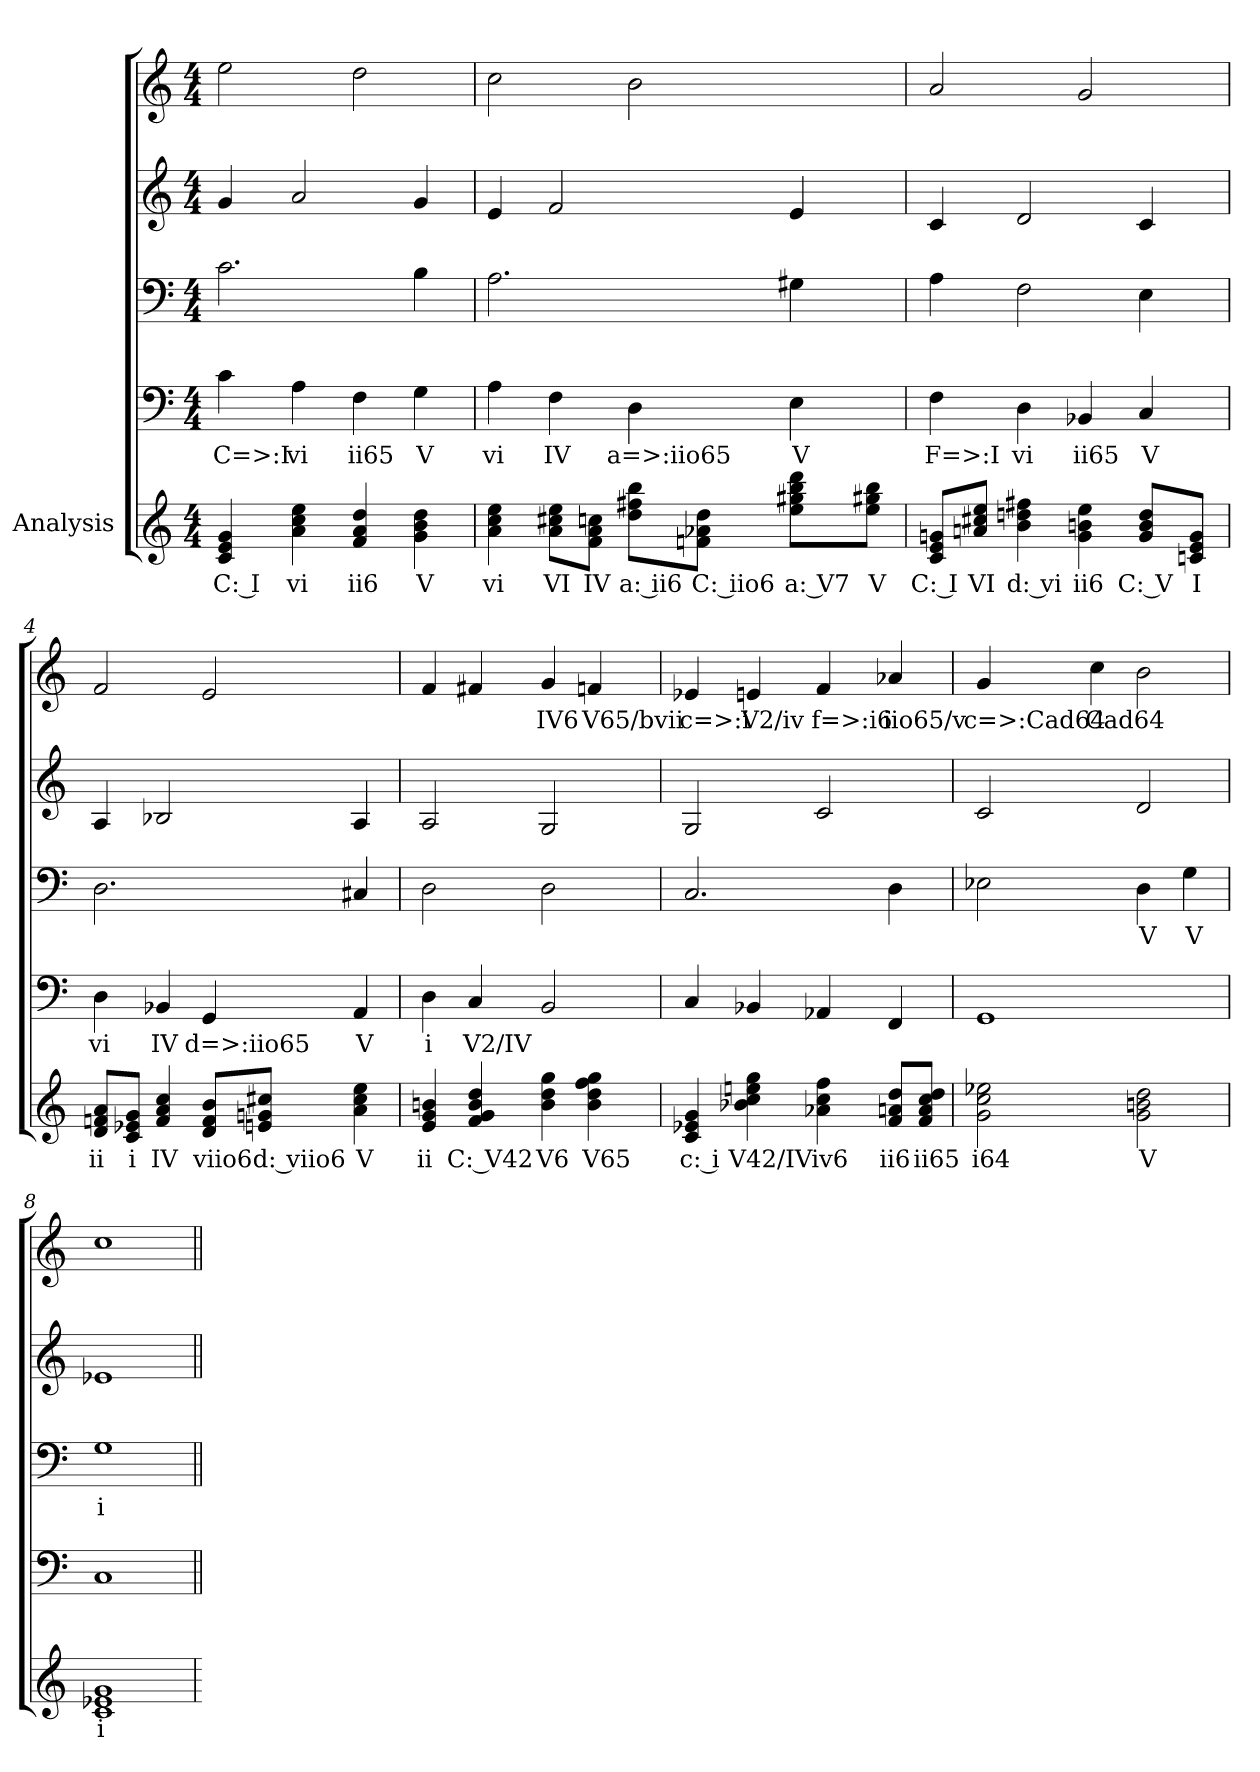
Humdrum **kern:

**kern	**text	**kern	**text	**kern	**text	**kern	**kern	**text
*part5	*part5	*part4	*part4	*part3	*part3	*part2	*part1	*part1
*staff5	*staff5	*staff4	*staff4	*staff3	*staff3	*staff2	*staff1	*staff1
*I"Analysis	*	*	*	*	*	*	*	*
*	*	*clefF4	*	*clefF4	*	*clefG2	*clefG2	*
*k[]	*	*k[]	*	*k[]	*	*k[]	*k[]	*
*M4/4	*	*M4/4	*	*M4/4	*	*M4/4	*M4/4	*
=1	=1	=1	=1	=1	=1	=1	=1	=1
4c 4e 4g	C: I	4c	C=>:I	2.c	.	4g	2ee	.
4a 4cc 4ee	vi	4A	vi	.	.	2a	.	.
4f 4a 4dd	ii6	4F	ii65	.	.	.	2dd	.
4g 4b 4dd	V	4G	V	4B	.	4g	.	.
=2	=2	=2	=2	=2	=2	=2	=2	=2
4a 4cc 4ee	vi	4A	vi	2.A	.	4e	2cc	.
8a 8cc#X 8eeL	VI	4F	IV	.	.	2f	.	.
8f 8a 8ccnJ	IV	.	.	.	.	.	.	.
8dd 8ff#X 8bbL	a: ii6	4D	a=>:iio65	.	.	.	2b	.
8fn 8a-X 8ddJ	C: iio6	.	.	.	.	.	.	.
8ee 8gg#X 8bb 8dddL	a: V7	4E	V	4G#X	.	4e	.	.
8ee 8gg#X 8bbJ	V	.	.	.	.	.	.	.
=3	=3	=3	=3	=3	=3	=3	=3	=3
8c 8e 8gnL	C: I	4F	F=>:I	4A	.	4c	2a	.
8an 8cc#X 8eeJ	VI	.	.	.	.	.	.	.
4b 4ddn 4ff#X	d: vi	4D	vi	2F	.	2d	.	.
4g 4bn 4ee	ii6	4BB-X	ii65	.	.	.	2g	.
8g 8b 8ddL	C: V	4C	V	4E	.	4c	.	.
8cn 8e 8gJ	I	.	.	.	.	.	.	.
=4	=4	=4	=4	=4	=4	=4	=4	=4
8d 8fn 8aL	ii	4D	vi	2.D	.	4A	2f	.
8c 8e-X 8gJ	i	.	.	.	.	.	.	.
4f 4a 4cc	IV	4BB-X	IV	.	.	2B-X	.	.
8d 8f 8bL	viio6	4GG	d=>:iio65	.	.	.	2e	.
8en 8gn 8cc#XJ	d: viio6	.	.	.	.	.	.	.
4a 4cc# 4ee	V	4AA	V	4C#X	.	4A	.	.
=5	=5	=5	=5	=5	=5	=5	=5	=5
4e 4g 4bn	ii	4D	i	2D	.	2A	4f	.
4f 4g 4b 4dd	C: V42	4C	V2/IV	.	.	.	4f#X	.
4b 4dd 4gg	V6	2BB	.	2D	.	2G	4g	IV6
4b 4dd 4ff 4gg	V65	.	.	.	.	.	4fn	V65/bvii
=6	=6	=6	=6	=6	=6	=6	=6	=6
4c 4e-X 4g	c: i	4C	.	2.C	.	2G	4e-X	c=>:i
4b-X 4cc 4een 4gg	V42/IV	4BB-X	.	.	.	.	4en	V2/iv
4a-X 4cc 4ff	iv6	4AA-X	.	.	.	2c	4f	f=>:i6
8f 8an 8ddL	ii6	4FF	.	4D	.	.	4a-X	iio65/v
8f 8a 8cc 8ddJ	ii65	.	.	.	.	.	.	.
=7	=7	=7	=7	=7	=7	=7	=7	=7
2g 2cc 2ee-X	i64	1GG	.	2E-X	.	2c	4g	c=>:Cad64
.	.	.	.	.	.	.	4cc	Cad64
2g 2bn 2dd	V	.	.	4D	V	2d	2b	.
.	.	.	.	4G	V	.	.	.
=8	=8	=8	=8	=8	=8	=8	=8	=8
1c 1e-X 1g	i	1C	.	1G	i	1e-X	1cc	.
=	=||	=||	=||	=||	=||	=||	=||	=||
*-	*-	*-	*-	*-	*-	*-	*-	*-
